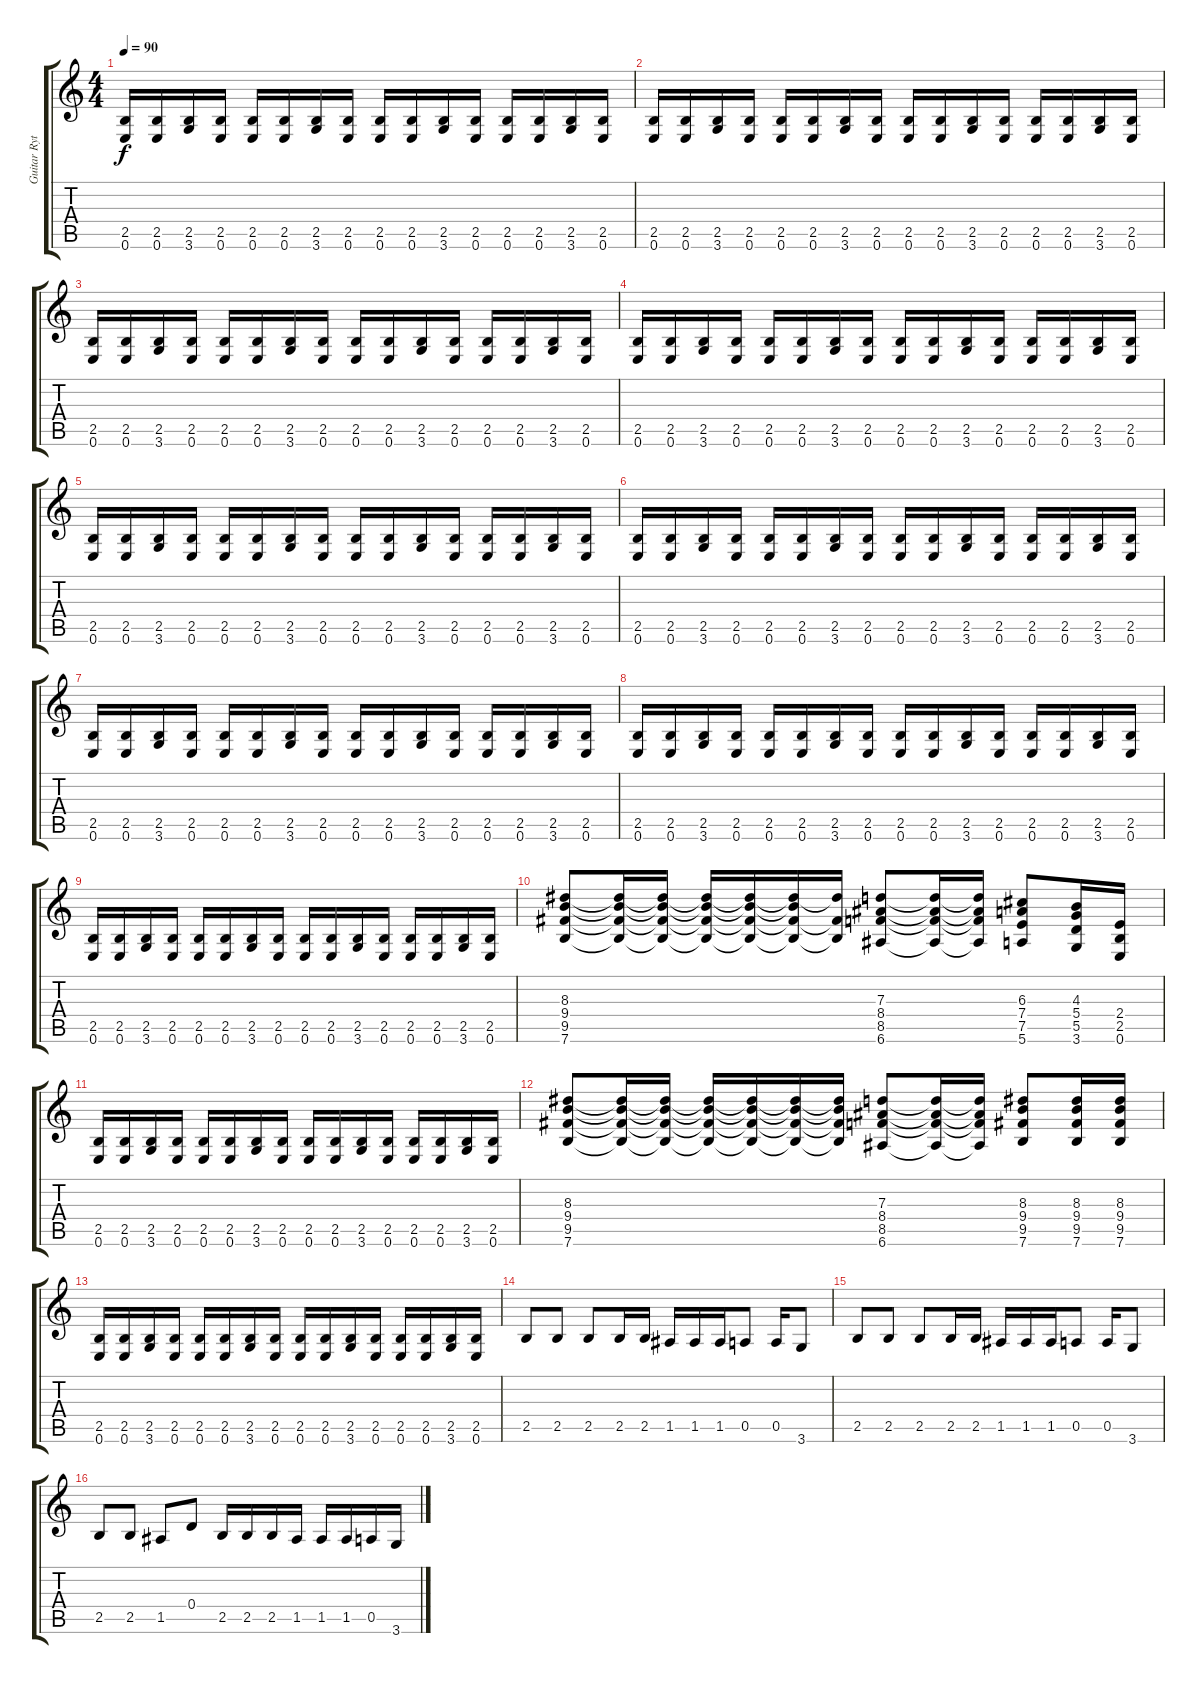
\track ("Guitar Rythm" "Guitar Ryt") {instrument distortionguitar}
\staff {score tabs}
\tuning (E4 B3 G3 D3 A2 E2) {hide}
\ts (4 4)
\tempo 90
\clef g2
\ks c
(2.5 0.6).16{dy f} (2.5 0.6).16 (2.5 3.6).16 (2.5 0.6).16 (2.5 0.6).16 (2.5 0.6).16 (2.5 3.6).16 (2.5 0.6).16 (2.5 0.6).16 (2.5 0.6).16 (2.5 3.6).16 (2.5 0.6).16 (2.5 0.6).16 (2.5 0.6).16 (2.5 3.6).16 (2.5 0.6).16 |
(2.5 0.6).16 (2.5 0.6).16 (2.5 3.6).16 (2.5 0.6).16 (2.5 0.6).16 (2.5 0.6).16 (2.5 3.6).16 (2.5 0.6).16 (2.5 0.6).16 (2.5 0.6).16 (2.5 3.6).16 (2.5 0.6).16 (2.5 0.6).16 (2.5 0.6).16 (2.5 3.6).16 (2.5 0.6).16 |
(2.5 0.6).16 (2.5 0.6).16 (2.5 3.6).16 (2.5 0.6).16 (2.5 0.6).16 (2.5 0.6).16 (2.5 3.6).16 (2.5 0.6).16 (2.5 0.6).16 (2.5 0.6).16 (2.5 3.6).16 (2.5 0.6).16 (2.5 0.6).16 (2.5 0.6).16 (2.5 3.6).16 (2.5 0.6).16 |
(2.5 0.6).16 (2.5 0.6).16 (2.5 3.6).16 (2.5 0.6).16 (2.5 0.6).16 (2.5 0.6).16 (2.5 3.6).16 (2.5 0.6).16 (2.5 0.6).16 (2.5 0.6).16 (2.5 3.6).16 (2.5 0.6).16 (2.5 0.6).16 (2.5 0.6).16 (2.5 3.6).16 (2.5 0.6).16 |
(2.5 0.6).16 (2.5 0.6).16 (2.5 3.6).16 (2.5 0.6).16 (2.5 0.6).16 (2.5 0.6).16 (2.5 3.6).16 (2.5 0.6).16 (2.5 0.6).16 (2.5 0.6).16 (2.5 3.6).16 (2.5 0.6).16 (2.5 0.6).16 (2.5 0.6).16 (2.5 3.6).16 (2.5 0.6).16 |
(2.5 0.6).16 (2.5 0.6).16 (2.5 3.6).16 (2.5 0.6).16 (2.5 0.6).16 (2.5 0.6).16 (2.5 3.6).16 (2.5 0.6).16 (2.5 0.6).16 (2.5 0.6).16 (2.5 3.6).16 (2.5 0.6).16 (2.5 0.6).16 (2.5 0.6).16 (2.5 3.6).16 (2.5 0.6).16 |
(2.5 0.6).16 (2.5 0.6).16 (2.5 3.6).16 (2.5 0.6).16 (2.5 0.6).16 (2.5 0.6).16 (2.5 3.6).16 (2.5 0.6).16 (2.5 0.6).16 (2.5 0.6).16 (2.5 3.6).16 (2.5 0.6).16 (2.5 0.6).16 (2.5 0.6).16 (2.5 3.6).16 (2.5 0.6).16 |
(2.5 0.6).16 (2.5 0.6).16 (2.5 3.6).16 (2.5 0.6).16 (2.5 0.6).16 (2.5 0.6).16 (2.5 3.6).16 (2.5 0.6).16 (2.5 0.6).16 (2.5 0.6).16 (2.5 3.6).16 (2.5 0.6).16 (2.5 0.6).16 (2.5 0.6).16 (2.5 3.6).16 (2.5 0.6).16 |
(2.5 0.6).16 (2.5 0.6).16 (2.5 3.6).16 (2.5 0.6).16 (2.5 0.6).16 (2.5 0.6).16 (2.5 3.6).16 (2.5 0.6).16 (2.5 0.6).16 (2.5 0.6).16 (2.5 3.6).16 (2.5 0.6).16 (2.5 0.6).16 (2.5 0.6).16 (2.5 3.6).16 (2.5 0.6).16 |
(8.3 9.4 9.5 7.6).8 (8.3{t} 9.4{t} 9.5{t} 7.6{t}).16 (8.3{t} 9.4{t} 9.5{t} 7.6{t}).16 (8.3{t} 9.4{t} 9.5{t} 7.6{t}).16 (8.3{t} 9.4{t} 9.5{t} 7.6{t}).16 (8.3{t} 9.4{t} 9.5{t} 7.6{t}).16 (8.3{t} 9.5{t} 7.6{t}).16 (7.3 8.4 8.5 6.6).8 (7.3{t} 8.4{t} 8.5{t} 6.6{t}).16 (7.3{t} 8.4{t} 8.5{t} 6.6{t}).16 (6.3 7.4 7.5 5.6).8 (4.3 5.4 5.5 3.6).16 (2.4 2.5 0.6).16 |
(2.5 0.6).16 (2.5 0.6).16 (2.5 3.6).16 (2.5 0.6).16 (2.5 0.6).16 (2.5 0.6).16 (2.5 3.6).16 (2.5 0.6).16 (2.5 0.6).16 (2.5 0.6).16 (2.5 3.6).16 (2.5 0.6).16 (2.5 0.6).16 (2.5 0.6).16 (2.5 3.6).16 (2.5 0.6).16 |
(8.3 9.4 9.5 7.6).8 (8.3{t} 9.4{t} 9.5{t} 7.6{t}).16 (8.3{t} 9.4{t} 9.5{t} 7.6{t}).16 (8.3{t} 9.4{t} 9.5{t} 7.6{t}).16 (8.3{t} 9.4{t} 9.5{t} 7.6{t}).16 (8.3{t} 9.4{t} 9.5{t} 7.6{t}).16 (8.3{t} 9.4{t} 9.5{t} 7.6{t}).16 (7.3 8.4 8.5 6.6).8 (7.3{t} 8.4{t} 8.5{t} 6.6{t}).16 (7.3{t} 8.4{t} 8.5{t} 6.6{t}).16 (8.3 9.4 9.5 7.6).8 (8.3 9.4 9.5 7.6).16 (8.3 9.4 9.5 7.6).16 |
(2.5 0.6).16 (2.5 0.6).16 (2.5 3.6).16 (2.5 0.6).16 (2.5 0.6).16 (2.5 0.6).16 (2.5 3.6).16 (2.5 0.6).16 (2.5 0.6).16 (2.5 0.6).16 (2.5 3.6).16 (2.5 0.6).16 (2.5 0.6).16 (2.5 0.6).16 (2.5 3.6).16 (2.5 0.6).16 |
2.5.8 2.5.8 2.5.8 2.5.16 2.5.16 1.5.16 1.5.16 1.5.16 0.5.8 0.5.16 3.6.8 |
2.5.8 2.5.8 2.5.8 2.5.16 2.5.16 1.5.16 1.5.16 1.5.16 0.5.8 0.5.16 3.6.8 |
2.5.8 2.5.8 1.5.8 0.4.8 2.5.16 2.5.16 2.5.16 1.5.16 1.5.16 1.5.16 0.5.16 3.6.16
